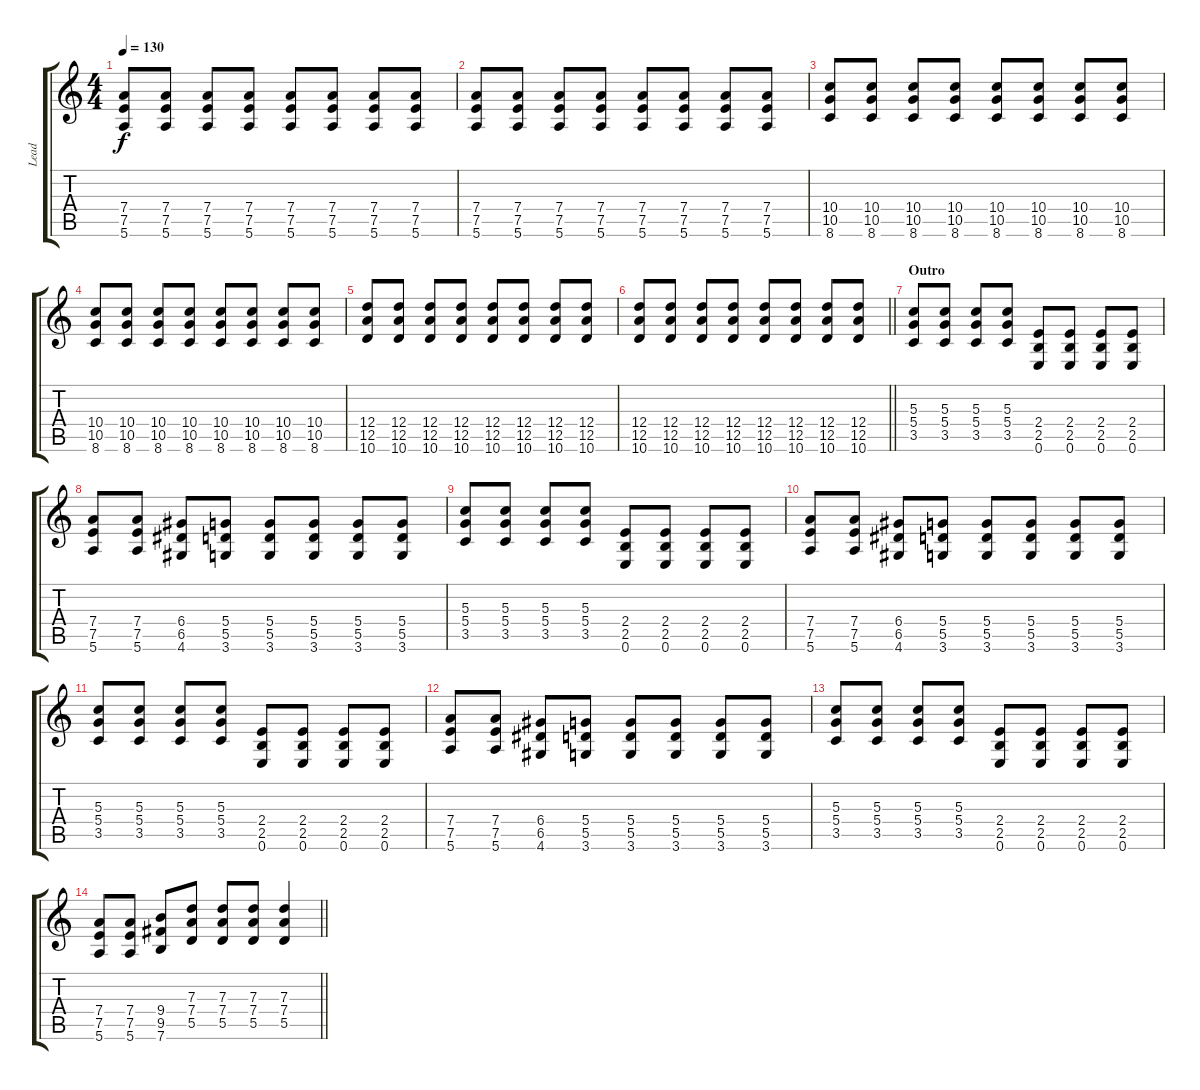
\track ("Lead" "Lead") {instrument overdrivenguitar}
\staff {score tabs}
\tuning (E4 B3 G3 D3 A2 E2) {hide}
\ts (4 4)
\tempo 130
\clef g2
\ks c
(7.4 7.5 5.6).8{dy f} (7.4 7.5 5.6).8 (7.4 7.5 5.6).8 (7.4 7.5 5.6).8 (7.4 7.5 5.6).8 (7.4 7.5 5.6).8 (7.4 7.5 5.6).8 (7.4 7.5 5.6).8 |
(7.4 7.5 5.6).8 (7.4 7.5 5.6).8 (7.4 7.5 5.6).8 (7.4 7.5 5.6).8 (7.4 7.5 5.6).8 (7.4 7.5 5.6).8 (7.4 7.5 5.6).8 (7.4 7.5 5.6).8 |
(10.4 10.5 8.6).8 (10.4 10.5 8.6).8 (10.4 10.5 8.6).8 (10.4 10.5 8.6).8 (10.4 10.5 8.6).8 (10.4 10.5 8.6).8 (10.4 10.5 8.6).8 (10.4 10.5 8.6).8 |
(10.4 10.5 8.6).8 (10.4 10.5 8.6).8 (10.4 10.5 8.6).8 (10.4 10.5 8.6).8 (10.4 10.5 8.6).8 (10.4 10.5 8.6).8 (10.4 10.5 8.6).8 (10.4 10.5 8.6).8 |
(12.4 12.5 10.6).8 (12.4 12.5 10.6).8 (12.4 12.5 10.6).8 (12.4 12.5 10.6).8 (12.4 12.5 10.6).8 (12.4 12.5 10.6).8 (12.4 12.5 10.6).8 (12.4 12.5 10.6).8 |
\barLineRight lightlight
(12.4 12.5 10.6).8 (12.4 12.5 10.6).8 (12.4 12.5 10.6).8 (12.4 12.5 10.6).8 (12.4 12.5 10.6).8 (12.4 12.5 10.6).8 (12.4 12.5 10.6).8 (12.4 12.5 10.6).8 |
\section ("" "Outro")
(5.3 5.4 3.5).8{volume 13} (5.3 5.4 3.5).8 (5.3 5.4 3.5).8 (5.3 5.4 3.5).8 (2.4 2.5 0.6).8 (2.4 2.5 0.6).8 (2.4 2.5 0.6).8 (2.4 2.5 0.6).8 |
(7.4 7.5 5.6).8 (7.4 7.5 5.6).8 (6.4 6.5 4.6).8 (5.4 5.5 3.6).8 (5.4 5.5 3.6).8 (5.4 5.5 3.6).8 (5.4 5.5 3.6).8 (5.4 5.5 3.6).8 |
(5.3 5.4 3.5).8 (5.3 5.4 3.5).8 (5.3 5.4 3.5).8 (5.3 5.4 3.5).8 (2.4 2.5 0.6).8 (2.4 2.5 0.6).8 (2.4 2.5 0.6).8 (2.4 2.5 0.6).8 |
(7.4 7.5 5.6).8 (7.4 7.5 5.6).8 (6.4 6.5 4.6).8 (5.4 5.5 3.6).8 (5.4 5.5 3.6).8 (5.4 5.5 3.6).8 (5.4 5.5 3.6).8 (5.4 5.5 3.6).8 |
(5.3 5.4 3.5).8 (5.3 5.4 3.5).8 (5.3 5.4 3.5).8 (5.3 5.4 3.5).8 (2.4 2.5 0.6).8 (2.4 2.5 0.6).8 (2.4 2.5 0.6).8 (2.4 2.5 0.6).8 |
(7.4 7.5 5.6).8 (7.4 7.5 5.6).8 (6.4 6.5 4.6).8 (5.4 5.5 3.6).8 (5.4 5.5 3.6).8 (5.4 5.5 3.6).8 (5.4 5.5 3.6).8 (5.4 5.5 3.6).8 |
(5.3 5.4 3.5).8 (5.3 5.4 3.5).8 (5.3 5.4 3.5).8 (5.3 5.4 3.5).8 (2.4 2.5 0.6).8 (2.4 2.5 0.6).8 (2.4 2.5 0.6).8 (2.4 2.5 0.6).8 |
\barLineRight lightlight
(7.4 7.5 5.6).8 (7.4 7.5 5.6).8 (9.4 9.5 7.6).8 (7.3 7.4 5.5).8 (7.3 7.4 5.5).8 (7.3 7.4 5.5).8 (7.3 7.4 5.5).4
